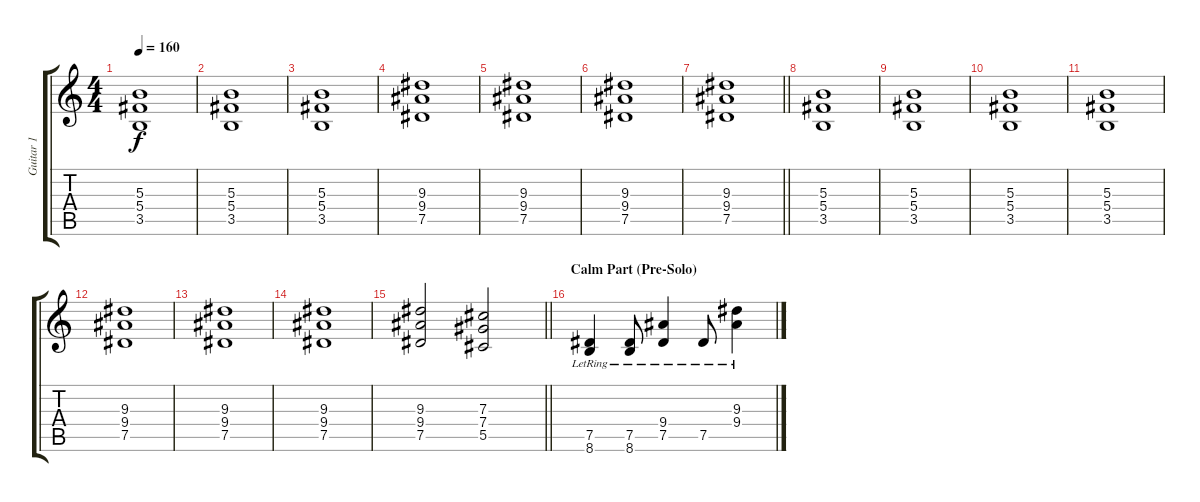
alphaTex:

\track ("Guitar 1" "Guitar 1") {instrument distortionguitar}
\staff {score tabs}
\tuning (Eb4 Bb3 Gb3 Db3 Ab2 Eb2) {hide}
\ts (4 4)
\tempo 160
\clef g2
\ks c
(5.3 5.4 3.5).1{dy f} |
(5.3 5.4 3.5).1 |
(5.3 5.4 3.5).1 |
(9.3 9.4 7.5).1 |
(9.3 9.4 7.5).1 |
(9.3 9.4 7.5).1 |
\barLineRight lightlight
(9.3 9.4 7.5).1 |
(5.3 5.4 3.5).1 |
(5.3 5.4 3.5).1 |
(5.3 5.4 3.5).1 |
(5.3 5.4 3.5).1 |
(9.3 9.4 7.5).1 |
(9.3 9.4 7.5).1 |
(9.3 9.4 7.5).1 |
\barLineRight lightlight
(9.3 9.4 7.5).2 (7.3 7.4 5.5).2 |
\section ("" "Calm Part (Pre-Solo)")
(7.5{lr} 8.6{lr}).4{instrument electricguitarclean} (7.5{lr} 8.6{lr}).8 (9.4{lr} 7.5{lr}).4 7.5{lr}.8 (9.3{lr} 9.4{lr}).4
